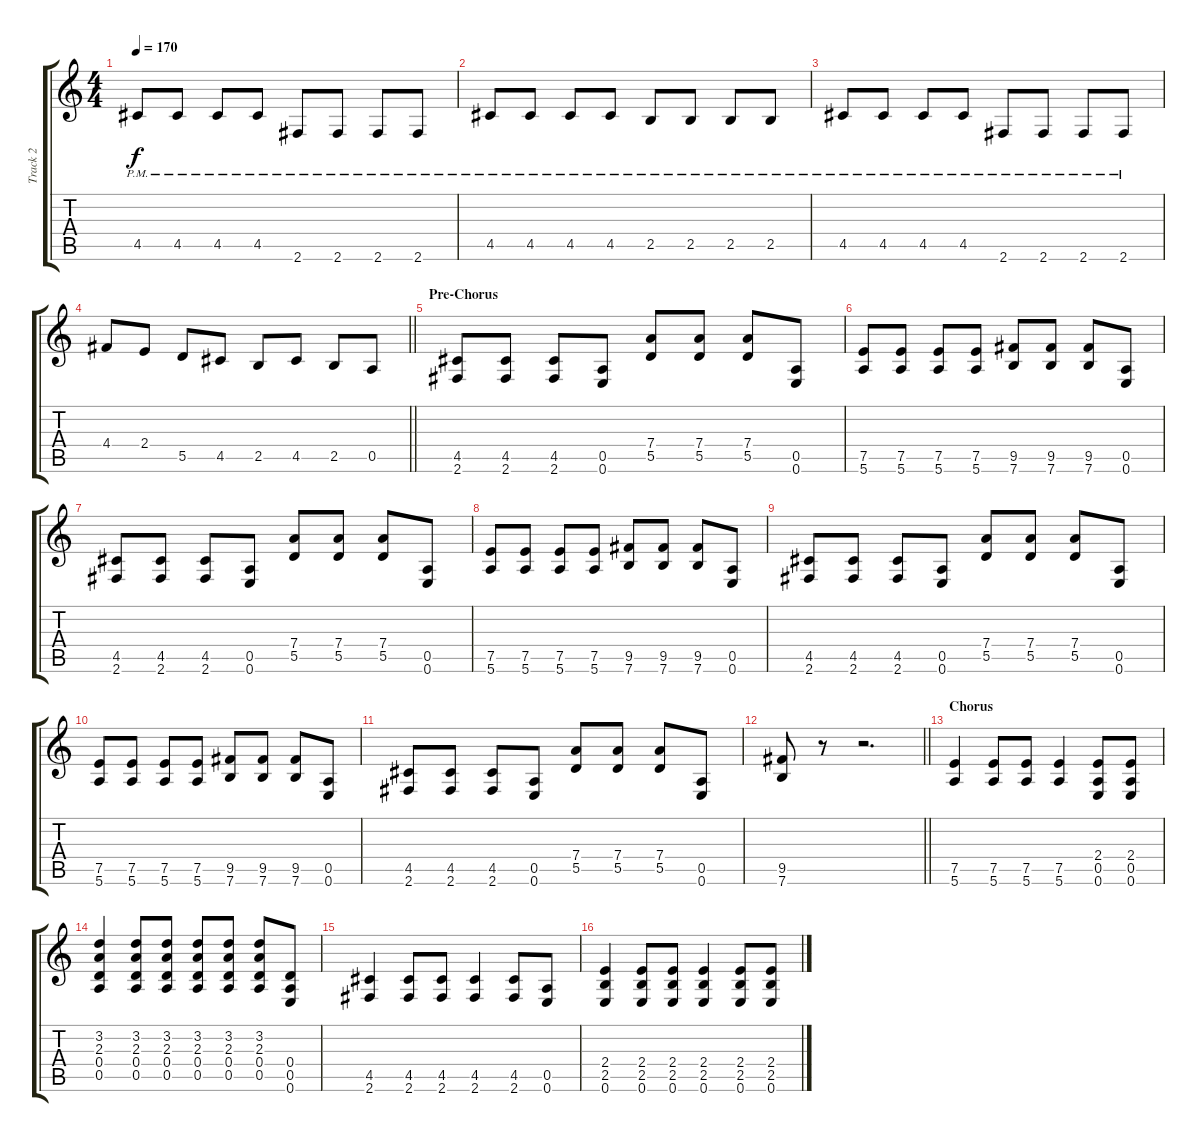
\track ("Track 2" "Track 2") {instrument distortionguitar}
\staff {score tabs}
\tuning (E4 B3 G3 D3 A2 E2) {hide}
\ts (4 4)
\tempo 170
\clef g2
\ks c
4.5{pm}.8{dy f} 4.5{pm}.8 4.5{pm}.8 4.5{pm}.8 2.6{pm}.8 2.6{pm}.8 2.6{pm}.8 2.6{pm}.8 |
4.5{pm}.8 4.5{pm}.8 4.5{pm}.8 4.5{pm}.8 2.5{pm}.8 2.5{pm}.8 2.5{pm}.8 2.5{pm}.8 |
4.5{pm}.8 4.5{pm}.8 4.5{pm}.8 4.5{pm}.8 2.6{pm}.8 2.6{pm}.8 2.6{pm}.8 2.6{pm}.8 |
\barLineRight lightlight
4.4.8 2.4.8 5.5.8 4.5.8 2.5.8 4.5.8 2.5.8 0.5.8 |
\section ("" "Pre-Chorus")
(4.5 2.6).8 (4.5 2.6).8 (4.5 2.6).8 (0.5 0.6).8 (7.4 5.5).8 (7.4 5.5).8 (7.4 5.5).8 (0.5 0.6).8 |
(7.5 5.6).8 (7.5 5.6).8 (7.5 5.6).8 (7.5 5.6).8 (9.5 7.6).8 (9.5 7.6).8 (9.5 7.6).8 (0.5 0.6).8 |
(4.5 2.6).8 (4.5 2.6).8 (4.5 2.6).8 (0.5 0.6).8 (7.4 5.5).8 (7.4 5.5).8 (7.4 5.5).8 (0.5 0.6).8 |
(7.5 5.6).8 (7.5 5.6).8 (7.5 5.6).8 (7.5 5.6).8 (9.5 7.6).8 (9.5 7.6).8 (9.5 7.6).8 (0.5 0.6).8 |
(4.5 2.6).8 (4.5 2.6).8 (4.5 2.6).8 (0.5 0.6).8 (7.4 5.5).8 (7.4 5.5).8 (7.4 5.5).8 (0.5 0.6).8 |
(7.5 5.6).8 (7.5 5.6).8 (7.5 5.6).8 (7.5 5.6).8 (9.5 7.6).8 (9.5 7.6).8 (9.5 7.6).8 (0.5 0.6).8 |
(4.5 2.6).8 (4.5 2.6).8 (4.5 2.6).8 (0.5 0.6).8 (7.4 5.5).8 (7.4 5.5).8 (7.4 5.5).8 (0.5 0.6).8 |
\barLineRight lightlight
(9.5 7.6).8 r.8 r.2{d} |
\section ("" "Chorus")
(7.5 5.6).4 (7.5 5.6).8 (7.5 5.6).8 (7.5 5.6).4 (2.4 0.5 0.6).8 (2.4 0.5 0.6).8 |
(3.2 2.3 0.4 0.5).4 (3.2 2.3 0.4 0.5).8 (3.2 2.3 0.4 0.5).8 (3.2 2.3 0.4 0.5).8 (3.2 2.3 0.4 0.5).8 (3.2 2.3 0.4 0.5).8 (0.4 0.5 0.6).8 |
(4.5 2.6).4 (4.5 2.6).8 (4.5 2.6).8 (4.5 2.6).4 (4.5 2.6).8 (0.5 0.6).8 |
(2.4 2.5 0.6).4 (2.4 2.5 0.6).8 (2.4 2.5 0.6).8 (2.4 2.5 0.6).4 (2.4 2.5 0.6).8 (2.4 2.5 0.6).8
